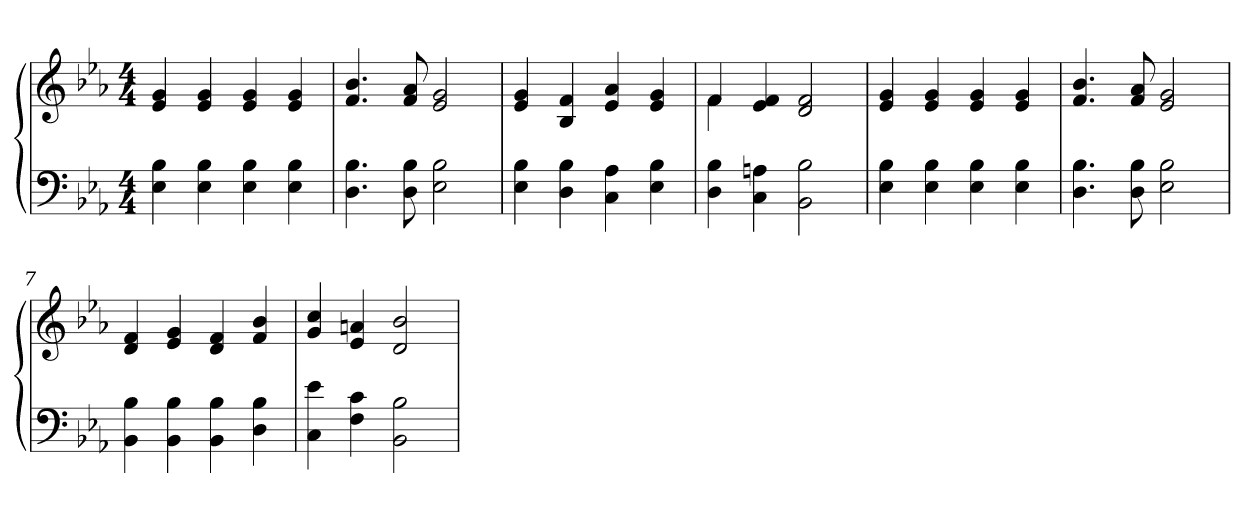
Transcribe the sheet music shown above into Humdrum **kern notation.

**kern	**kern
*part2	*part1
*staff2	*staff1
*clefF4	*clefG2
*k[b-e-a-]	*k[b-e-a-]
*E-:	*E-:
*M4/4	*M4/4
*MM110	*MM110
=1	=1
4E-\ 4B-\	4e-/ 4g/
4E-\ 4B-\	4e-/ 4g/
4E-\ 4B-\	4e-/ 4g/
4E-\ 4B-\	4e-/ 4g/
=2	=2
4.D\ 4.B-\	4.f/ 4.b-/
8D\ 8B-\	8f/ 8a-/
2E-\ 2B-\	2e-/ 2g/
=3	=3
4E-\ 4B-\	4e-/ 4g/
4D\ 4B-\	4B-/ 4f/
4C\ 4A-\	4e-/ 4a-/
4E-\ 4B-\	4e-/ 4g/
=4	=4
*	*^
4D\ 4B-\	4f/	4f\
4C\ 4An\	4e-/ 4f/	2.ryy
2BB-\ 2B-\	2d/ 2f/	.
*	*v	*v
=5	=5
4E-\ 4B-\	4e-/ 4g/
4E-\ 4B-\	4e-/ 4g/
4E-\ 4B-\	4e-/ 4g/
4E-\ 4B-\	4e-/ 4g/
=6	=6
4.D\ 4.B-\	4.f/ 4.b-/
8D\ 8B-\	8f/ 8a-/
2E-\ 2B-\	2e-/ 2g/
=7	=7
4BB-\ 4B-\	4d/ 4f/
4BB-\ 4B-\	4e-/ 4g/
4BB-\ 4B-\	4d/ 4f/
4D\ 4B-\	4f/ 4b-/
=8	=8
4C\ 4e-\	4g/ 4cc/
4F\ 4c\	4e-/ 4an/
2BB-\ 2B-\	2d/ 2b-/
=	=
*-	*-
